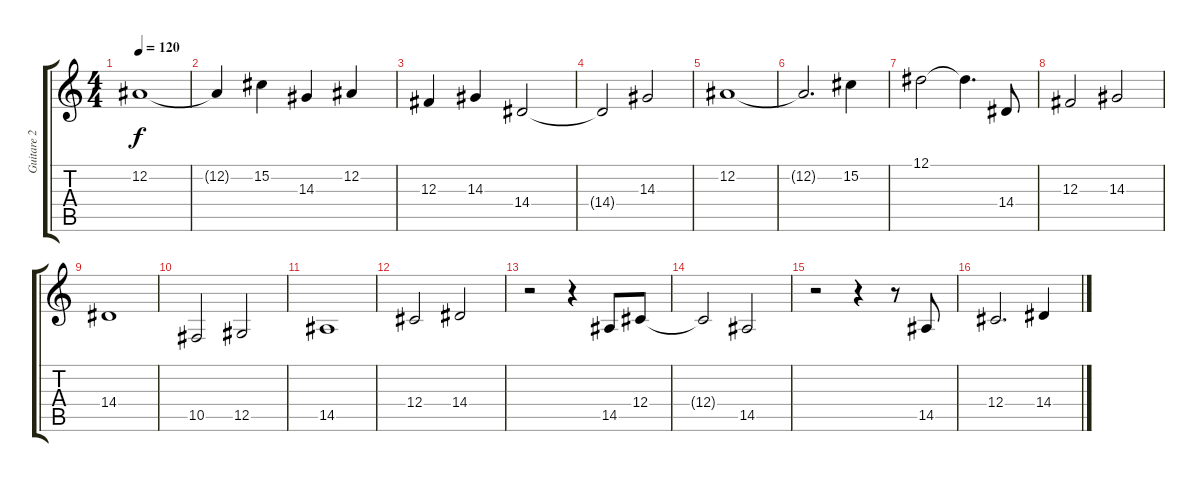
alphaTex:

\track ("Guitare 2 (Orchestre 1)" "Guitare 2 ") {instrument stringensemble1}
\staff {score tabs}
\tuning (Eb4 Bb3 Gb3 Db3 Ab2 Eb2) {hide}
\ts (4 4)
\tempo 120
\clef g2
\ks c
12.2.1{dy f} |
12.2{t}.4 15.2.4 14.3.4 12.2.4 |
12.3.4 14.3.4 14.4.2 |
14.4{t}.2 14.3.2 |
12.2.1 |
12.2{t}.2{d} 15.2.4 |
12.1.2 12.1{t}.4{d} 14.4.8 |
12.3.2 14.3.2 |
14.4.1 |
10.5.2 12.5.2 |
14.5.1 |
12.4.2 14.4.2 |
r.2 r.4 14.5.8 12.4.8 |
12.4{t}.2 14.5.2 |
r.2 r.4 r.8 14.5.8 |
12.4.2{d} 14.4.4
